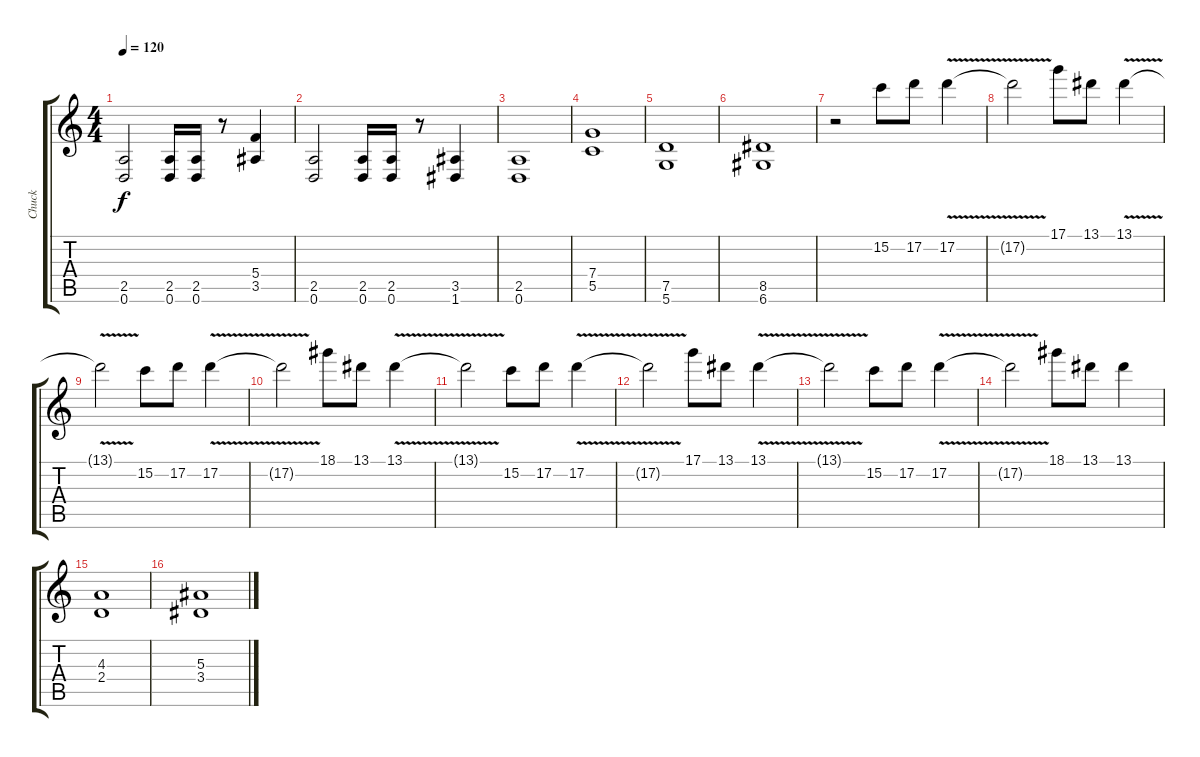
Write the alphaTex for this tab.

\track ("Chuck" "Chuck") {instrument distortionguitar}
\staff {score tabs}
\tuning (D4 A3 F3 C3 G2 D2) {hide}
\ts (4 4)
\tempo 120
\clef g2
\ks c
(2.5 0.6).2{dy f} (2.5 0.6).16 (2.5 0.6).16 r.8 (5.4 3.5).4 |
(2.5 0.6).2 (2.5 0.6).16 (2.5 0.6).16 r.8 (3.5 1.6).4 |
(2.5 0.6).1 |
(7.4 5.5).1 |
(7.5 5.6).1 |
(8.5 6.6).1 |
r.2 15.2.8 17.2.8 17.2{v}.4 |
17.2{v t}.2 17.1.8 13.1.8 13.1{v}.4 |
13.1{v t}.2 15.2.8 17.2.8 17.2{v}.4 |
17.2{v t}.2 18.1.8 13.1.8 13.1{v}.4 |
13.1{v t}.2 15.2.8 17.2.8 17.2{v}.4 |
17.2{v t}.2 17.1.8 13.1.8 13.1{v}.4 |
13.1{v t}.2 15.2.8 17.2.8 17.2{v}.4 |
17.2{v t}.2 18.1.8 13.1.8 13.1.4 |
(4.3 2.4).1 |
(5.3 3.4).1
